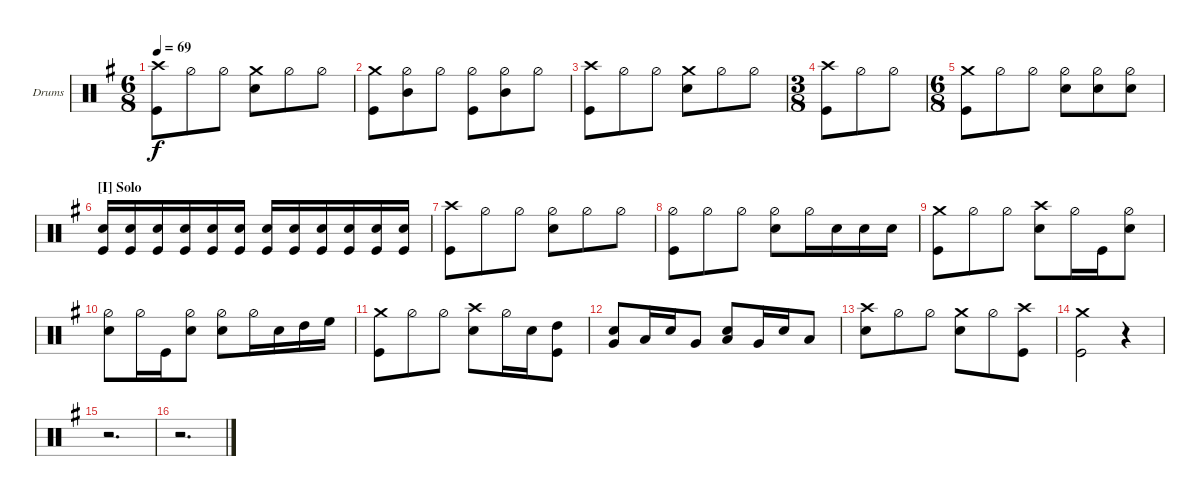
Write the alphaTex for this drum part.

\bracketExtendMode groupsimilarinstruments
\firstSystemTrackNameOrientation horizontal
\otherSystemsTrackNameOrientation horizontal
\track ("Drumkit" "Drums") {instrument percussion}
\staff {score}
\articulation defaults
\ts (6 8)
\tempo 69
\clef neutral
\ks g
("Crash high (hit)" "Kick (hit)").8{dy f} "Hi-Hat (half)".8 "Hi-Hat (half)".8 ("Crash medium (hit)" "Snare (hit) 2").8 "Hi-Hat (half)".8 "Hi-Hat (half)".8 |
("Crash medium (hit)" "Kick (hit)").8 ("Hi-Hat (half)" "Mid Tom (hit)").8 "Hi-Hat (half)".8 ("Hi-Hat (half)" "Kick (hit)").8 ("Hi-Hat (half)" "Mid Tom (hit)").8 "Hi-Hat (half)".8 |
("Crash high (hit)" "Kick (hit)").8 "Hi-Hat (half)".8 "Hi-Hat (half)".8 ("Crash medium (hit)" "Snare (hit) 2").8 "Hi-Hat (half)".8 "Hi-Hat (half)".8 |
\ts (3 8)
("Crash high (hit)" "Kick (hit)").8 "Hi-Hat (half)".8 "Hi-Hat (half)".8 |
\ts (6 8)
("Crash medium (hit)" "Kick (hit)").8 "Hi-Hat (half)".8 "Hi-Hat (half)".8 ("Hi-Hat (half)" "Snare (hit) 2").8 ("Hi-Hat (half)" "Snare (hit) 2").8 ("Hi-Hat (half)" "Snare (hit) 2").8 |
\section ("I" "Solo")
("Snare (hit) 2" "Kick (hit)").16 ("Snare (hit) 2" "Kick (hit)").16 ("Snare (hit) 2" "Kick (hit)").16 ("Snare (hit) 2" "Kick (hit)").16 ("Snare (hit) 2" "Kick (hit)").16 ("Snare (hit) 2" "Kick (hit)").16 ("Snare (hit) 2" "Kick (hit)").16 ("Snare (hit) 2" "Kick (hit)").16 ("Snare (hit) 2" "Kick (hit)").16 ("Snare (hit) 2" "Kick (hit)").16 ("Snare (hit) 2" "Kick (hit)").16 ("Snare (hit) 2" "Kick (hit)").16 |
("Crash high (hit)" "Kick (hit)").8 "Hi-Hat (half)".8 "Hi-Hat (half)".8 ("Hi-Hat (half)" "Snare (hit) 2").8 "Hi-Hat (half)".8 "Hi-Hat (half)".8 |
("Hi-Hat (half)" "Kick (hit)").8 "Hi-Hat (half)".8 "Hi-Hat (half)".8 ("Hi-Hat (half)" "Snare (hit) 2").8 "Hi-Hat (half)".16 "Snare (hit) 2".16 "Snare (hit) 2".16 "Snare (hit) 2".16 |
("Crash medium (hit)" "Kick (hit)").8 "Hi-Hat (half)".8 "Hi-Hat (half)".8 ("Crash high (hit)" "Snare (hit) 2").8 "Hi-Hat (half)".16 "Kick (hit)".16 ("Hi-Hat (half)" "Snare (hit) 2").8 |
("Hi-Hat (half)" "Snare (hit) 2").8 "Hi-Hat (half)".16 "Kick (hit)".16 ("Hi-Hat (half)" "Snare (hit) 2").8 ("Hi-Hat (half)" "Snare (hit) 2").8 "Hi-Hat (half)".16 "Snare (hit) 2".16 "High Tom (hit)".16 "High Floor Tom (hit)".16 |
("Crash medium (hit)" "Kick (hit)").8 "Hi-Hat (half)".8 "Hi-Hat (half)".8 ("Crash high (hit)" "Snare (hit) 2").8 "Hi-Hat (half)".16 "Snare (hit) 2".16 ("High Tom (hit)" "Kick (hit)").8 |
("Snare (hit) 2" "Very Low Tom (hit)").8 "Low Tom (hit)".16 "Snare (hit) 2".16 "Very Low Tom (hit)".8 ("Snare (hit) 2" "Low Tom (hit)").8 "Very Low Tom (hit)".16 "Snare (hit) 2".16 "Low Tom (hit)".8 |
("Crash high (hit)" "Snare (hit) 2").8 "Hi-Hat (half)".8 "Hi-Hat (half)".8 ("Crash medium (hit)" "Snare (hit) 2").8 "Hi-Hat (half)".8 ("Crash high (hit)" "Kick (hit)").8 |
("Crash medium (hit)" "Kick (hit)").2 r.4 |
r.2{d} |
r.2{d}
